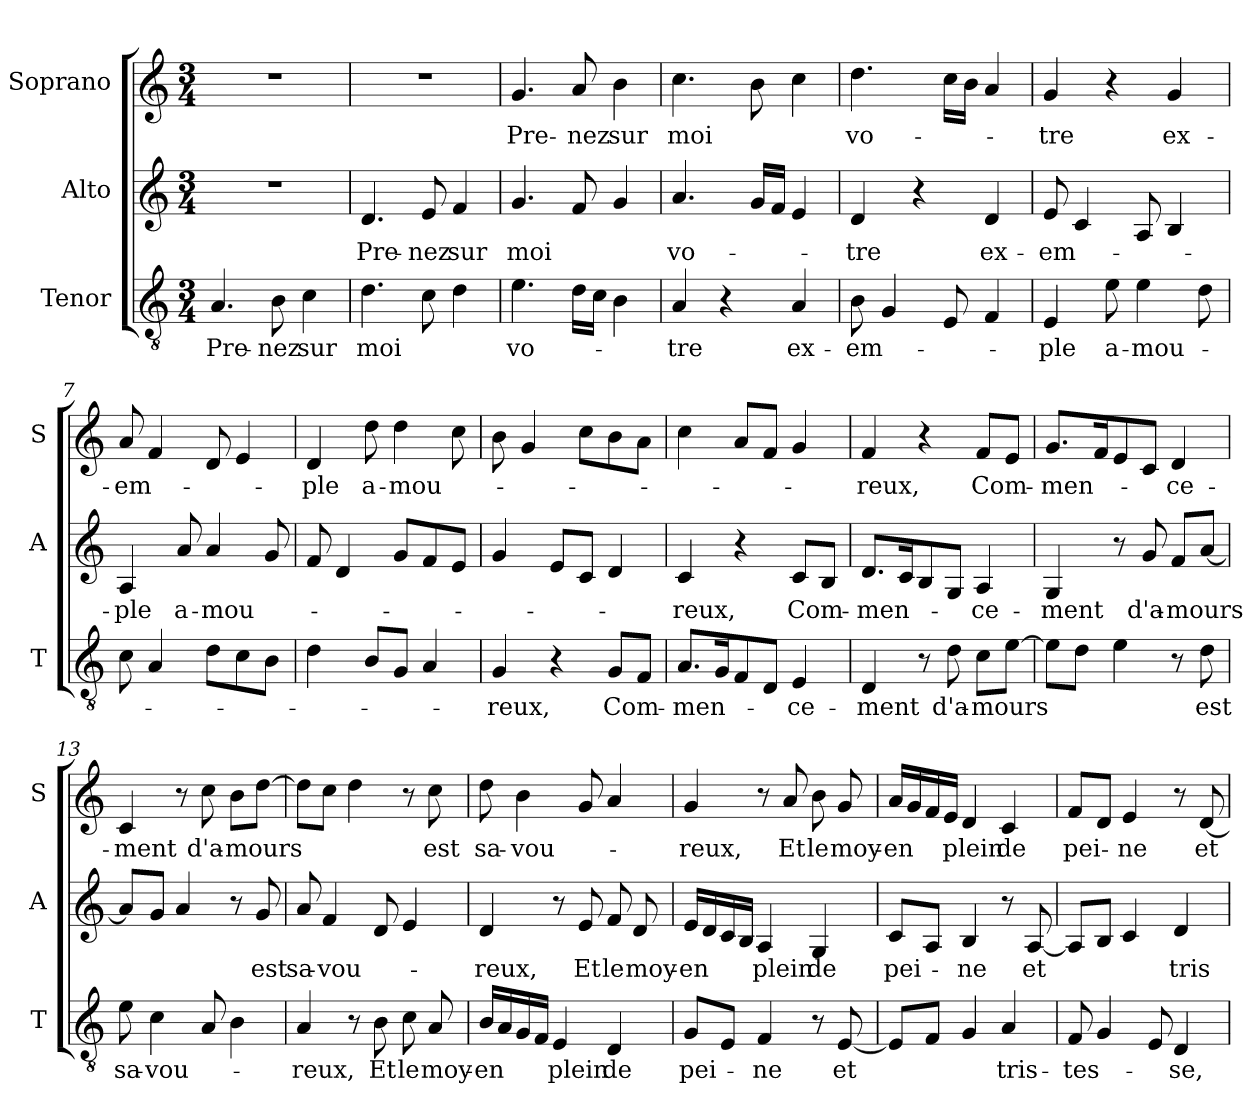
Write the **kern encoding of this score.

**kern	**text	**kern	**text	**kern	**text
*part3	*part3	*part2	*part2	*part1	*part1
*staff3	*staff3	*staff2	*staff2	*staff1	*staff1
*I"Tenor	*	*I"Alto	*	*I"Soprano	*
*I'T	*	*I'A	*	*I'S	*
*clefGv2	*	*clefG2	*	*clefG2	*
*k[]	*	*k[]	*	*k[]	*
*C:	*	*C:	*	*C:	*
*M3/4	*	*M3/4	*	*M3/4	*
=1	=1	=1	=1	=1	=1
!	!LO:LY:b	!	!	!	!
4.A/	Pre-	2.r	.	2.r	.
!	!LO:LY:b	!	!	!	!
8B\	-nez	.	.	.	.
!	!LO:LY:b	!	!	!	!
4c\	sur	.	.	.	.
=2	=2	=2	=2	=2	=2
!	!LO:LY:b	!	!LO:LY:b	!	!
4.d\	moi	4.d/	Pre-	2.r	.
!	!	!	!LO:LY:b	!	!
8c\	.	8e/	-nez	.	.
!	!	!	!LO:LY:b	!	!
4d\	.	4f/	sur	.	.
=3	=3	=3	=3	=3	=3
!	!LO:LY:b	!	!LO:LY:b	!	!LO:LY:b
4.e\	vo-	4.g/	moi	4.g/	Pre-
!	!	!	!	!	!LO:LY:b
16d\LL	.	8f/	.	8a/	-nez
16c\JJ	.	.	.	.	.
!	!	!	!	!	!LO:LY:b
4B\	.	4g/	.	4b\	sur
=4	=4	=4	=4	=4	=4
!	!LO:LY:b	!	!LO:LY:b	!	!LO:LY:b
4A/	-tre	4.a/	vo-	4.cc\	moi
4r	.	.	.	.	.
.	.	16g/LL	.	8b\	.
.	.	16f/JJ	.	.	.
!	!LO:LY:b	!	!	!	!
4A/	ex-	4e/	.	4cc\	.
=5	=5	=5	=5	=5	=5
!	!LO:LY:b	!	!LO:LY:b	!	!LO:LY:b
8B\	-em-	4d/	-tre	4.dd\	vo-
4G/	.	.	.	.	.
.	.	4r	.	.	.
8E/	.	.	.	16cc\LL	.
.	.	.	.	16b\JJ	.
!	!	!	!LO:LY:b	!	!
4F/	.	4d/	ex-	4a/	.
=6	=6	=6	=6	=6	=6
!	!LO:LY:b	!	!LO:LY:b	!	!LO:LY:b
4E/	-ple	8e/	-em-	4g/	-tre
.	.	4c/	.	.	.
!	!LO:LY:b	!	!	!	!
8e\	a-	.	.	4r	.
!	!LO:LY:b	!	!	!	!
4e\	-mou-	8A/	.	.	.
!	!	!	!	!	!LO:LY:b
.	.	4B/	.	4g/	ex-
8d\	.	.	.	.	.
!!LO:LB:g=z
=7	=7	=7	=7	=7	=7
!	!	!	!LO:LY:b	!	!LO:LY:b
8c\	.	4A/	-ple	8a/	-em-
4A/	.	.	.	4f/	.
!	!	!	!LO:LY:b	!	!
.	.	8a/	a-	.	.
!	!	!	!LO:LY:b	!	!
8d\L	.	4a/	-mou-	8d/	.
8c\	.	.	.	4e/	.
8B\J	.	8g/	.	.	.
=8	=8	=8	=8	=8	=8
!	!	!	!	!	!LO:LY:b
4d\	.	8f/	.	4d/	-ple
.	.	4d/	.	.	.
!	!	!	!	!	!LO:LY:b
8B/L	.	.	.	8dd\	a-
!	!	!	!	!	!LO:LY:b
8G/J	.	8g/L	.	4dd\	-mou-
4A/	.	8f/	.	.	.
.	.	8e/J	.	8cc\	.
=9	=9	=9	=9	=9	=9
!	!LO:LY:b	!	!	!	!
4G/	-reux,	4g/	.	8b\	.
.	.	.	.	4g/	.
4r	.	8e/L	.	.	.
.	.	8c/J	.	8cc\L	.
!	!LO:LY:b	!	!	!	!
8G/L	Com-	4d/	.	8b\	.
8F/J	.	.	.	8a\J	.
=10	=10	=10	=10	=10	=10
!	!LO:LY:b	!	!LO:LY:b	!	!
8.A/L	-men-	4c/	-reux,	4cc\	.
16G/k	.	.	.	.	.
8F/	.	4r	.	8a/L	.
8D/J	.	.	.	8f/J	.
!	!LO:LY:b	!	!LO:LY:b	!	!
4E/	-ce-	8c/L	Com-	4g/	.
.	.	8B/J	.	.	.
=11	=11	=11	=11	=11	=11
!	!LO:LY:b	!	!LO:LY:b	!	!LO:LY:b
4D/	-ment	8.d/L	-men-	4f/	-reux,
.	.	16c/k	.	.	.
8r	.	8B/	.	4r	.
!	!LO:LY:b	!	!	!	!
8d\	d'a-	8G/J	.	.	.
!	!LO:LY:b	!	!LO:LY:b	!	!LO:LY:b
8c\L	-mours	4A/	-ce-	8f/L	Com-
[8e\J	.	.	.	8e/J	.
!!LO:LB:g=z
=12	=12	=12	=12	=12	=12
!	!	!	!LO:LY:b	!	!LO:LY:b
8e\L]	.	4G/	-ment	8.g/L	-men-
8d\J	.	.	.	.	.
.	.	.	.	16f/k	.
4e\	.	8r	.	8e/	.
!	!	!	!LO:LY:b	!	!
.	.	8g/	d'a-	8c/J	.
!	!	!	!LO:LY:b	!	!LO:LY:b
8r	.	8f/L	-mours	4d/	-ce-
!	!LO:LY:b	!	!	!	!
8d\	est	[8a/J	.	.	.
=13	=13	=13	=13	=13	=13
!	!LO:LY:b	!	!	!	!LO:LY:b
8e\	sa-	8a/L]	.	4c/	-ment
!	!LO:LY:b	!	!	!	!
4c\	-vou-	8g/J	.	.	.
.	.	4a/	.	8r	.
!	!	!	!	!	!LO:LY:b
8A/	.	.	.	8cc\	d'a-
!	!	!	!	!	!LO:LY:b
4B\	.	8r	.	8b\L	-mours
!	!	!	!LO:LY:b	!	!
.	.	8g/	est	[8dd\J	.
=14	=14	=14	=14	=14	=14
!	!LO:LY:b	!	!LO:LY:b	!	!
4A/	-reux,	8a/	sa-	8dd\L]	.
!	!	!	!LO:LY:b	!	!
.	.	4f/	-vou-	8cc\J	.
8r	.	.	.	4dd\	.
!	!LO:LY:b	!	!	!	!
8B\	Et	8d/	.	.	.
!	!LO:LY:b	!	!	!	!
8c\	le	4e/	.	8r	.
!	!LO:LY:b	!	!	!	!LO:LY:b
8A/	moy-	.	.	8cc\	est
=15	=15	=15	=15	=15	=15
!	!LO:LY:b	!	!LO:LY:b	!	!LO:LY:b
16B/LL	-en	4d/	-reux,	8dd\	sa-
16A/	.	.	.	.	.
!	!	!	!	!	!LO:LY:b
16G/	.	.	.	4b\	-vou-
16F/JJ	.	.	.	.	.
!	!LO:LY:b	!	!	!	!
4E/	plein	8r	.	.	.
!	!	!	!LO:LY:b	!	!
.	.	8e/	Et	8g/	.
!	!LO:LY:b	!	!LO:LY:b	!	!
4D/	de	8f/	le	4a/	.
!	!	!	!LO:LY:b	!	!
.	.	8d/	moy-	.	.
=16	=16	=16	=16	=16	=16
!	!LO:LY:b	!	!LO:LY:b	!	!LO:LY:b
8G/L	pei-	16e/LL	-en	4g/	-reux,
.	.	16d/	.	.	.
8E/J	.	16c/	.	.	.
.	.	16B/JJ	.	.	.
!	!LO:LY:b	!	!LO:LY:b	!	!
4F/	-ne	4A/	plein	8r	.
!	!	!	!	!	!LO:LY:b
.	.	.	.	8a/	Et
!	!	!	!LO:LY:b	!	!LO:LY:b
8r	.	4G/	de	8b\	le
!	!LO:LY:b	!	!	!	!LO:LY:b
[8E/	et	.	.	8g/	moy-
!!LO:PB:g=z
=17	=17	=17	=17	=17	=17
!	!	!	!LO:LY:b	!	!LO:LY:b
8E/L]	.	8c/L	pei-	16a/LL	-en
.	.	.	.	16g/	.
8F/J	.	8A/J	.	16f/	.
.	.	.	.	16e/JJ	.
!	!	!	!LO:LY:b	!	!LO:LY:b
4G/	.	4B/	-ne	4d/	plein
!	!LO:LY:b	!	!	!	!LO:LY:b
4A/	tris-	8r	.	4c/	de
!	!	!	!LO:LY:b	!	!
.	.	[8A/	et	.	.
=18	=18	=18	=18	=18	=18
!	!LO:LY:b	!	!	!	!LO:LY:b
8F/	-tes-	8A/L]	.	8f/L	pei-
4G/	.	8B/J	.	8d/J	.
!	!	!	!	!	!LO:LY:b
.	.	4c/	.	4e/	-ne
8E/	.	.	.	.	.
!	!LO:LY:b	!	!LO:LY:b	!	!
4D/	-se,	4d/	tris-	8r	.
!	!	!	!	!	!LO:LY:b
.	.	.	.	[8d/	et
=	=	=	=	=	=
*-	*-	*-	*-	*-	*-
